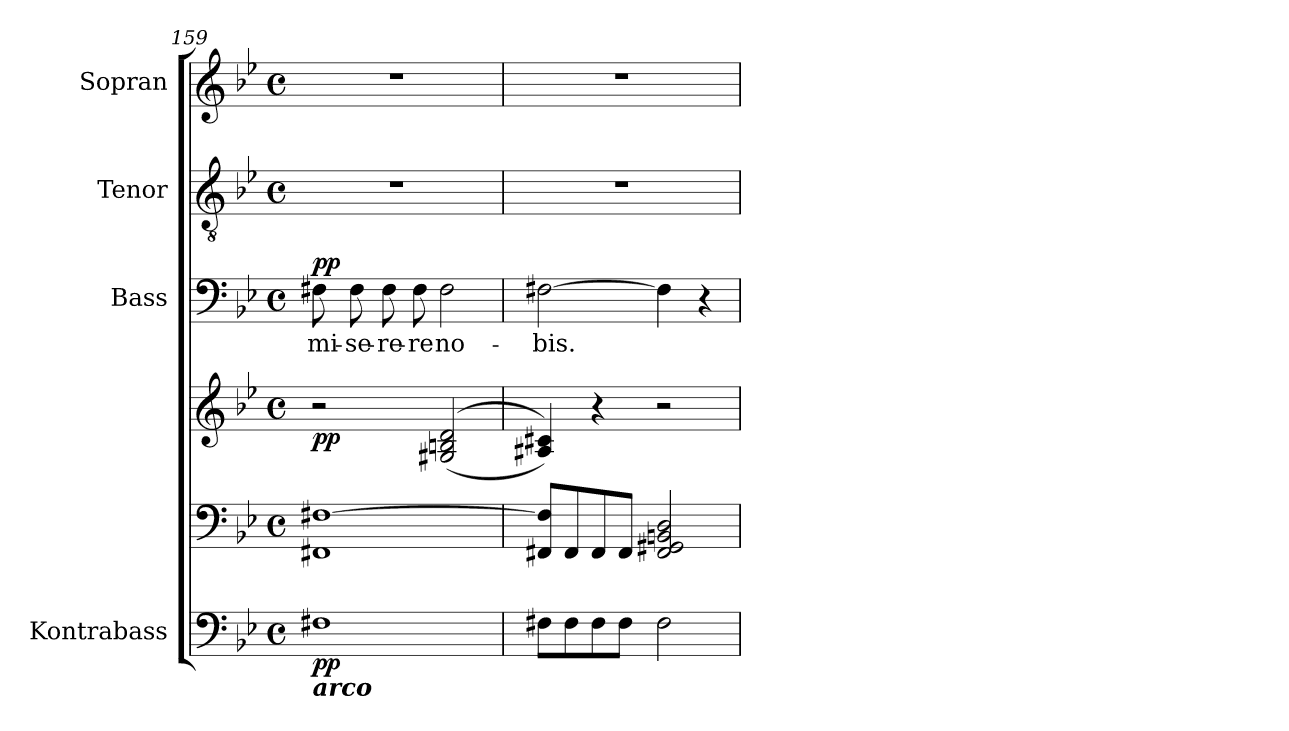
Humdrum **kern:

**kern	**dynam	**kern	**kern	**dynam	**kern	**text	**dynam	**kern	**kern
*part5	*part5	*part4	*part4	*part4	*part3	*part3	*part3	*part2	*part1
*staff6	*staff6	*staff5	*staff4	*staff4/5	*staff3	*staff3	*staff3	*staff2	*staff1
*I"Kontrabass	*	*	*	*	*I"Bass	*	*	*I"Tenor	*I"Sopran
*I'Kb.	*	*	*	*	*I'B.	*	*	*I'T.	*I'S.
*clefF4	*	*clefF4	*clefG2	*	*clefF4	*	*	*clefGv2	*clefG2
*ITrd7c12	*	*	*	*	*	*	*	*	*
*k[b-e-]	*	*k[b-e-]	*k[b-e-]	*	*k[b-e-]	*	*	*k[b-e-]	*k[b-e-]
*B-:	*	*B-:	*B-:	*	*B-:	*	*	*B-:	*B-:
*M4/4	*	*M4/4	*M4/4	*	*M4/4	*	*	*M4/4	*M4/4
*met(c)	*	*met(c)	*met(c)	*	*met(c)	*	*	*met(c)	*met(c)
=159	=159	=159	=159	=159	=159	=159	=159	=159	=159
!LO:TX:b:Bi:t=arco	!	!	!	!	!	!	!	!	!
!	!LO:DY:b	!	!	!LO:DY:b	!	!LO:LY:b	!LO:DY:a	!	!
1FF#X	pp	1FF#X [>1F#X	2r	pp	8F#X\	mi-	pp	1r	1r
!	!	!	!	!	!	!LO:LY:b	!	!	!
.	.	.	.	.	8F#\	-se-	.	.	.
!	!	!	!	!	!	!LO:LY:b	!	!	!
.	.	.	.	.	8F#\	-re-	.	.	.
!	!	!	!	!	!	!LO:LY:b	!	!	!
.	.	.	.	.	8F#\	-re	.	.	.
!	!	!	!	!	!	!LO:LY:b	!	!	!
.	.	.	((<2G#X/ 2Bn/ 2d/	.	2F#\	no-	.	.	.
=160	=160	=160	=160	=160	=160	=160	=160	=160	=160
!	!	!	!	!	!	!LO:LY:b	!	!	!
8FF#X\L	.	8FF#X/ 8F#/]L	4A#X/ 4c#X/))	.	[2F#X\	-bis.	.	1r	1r
8FF#\	.	8FF#/	.	.	.	.	.	.	.
8FF#\	.	8FF#/	4r	.	.	.	.	.	.
8FF#\J	.	8FF#/J	.	.	.	.	.	.	.
2FF#\	.	2FF#/ 2GG#X/ 2BBn/ 2D/	2r	.	4F#\]	.	.	.	.
.	.	.	.	.	4r	.	.	.	.
=	=	=	=	=	=	=	=	=	=
*-	*-	*-	*-	*-	*-	*-	*-	*-	*-
